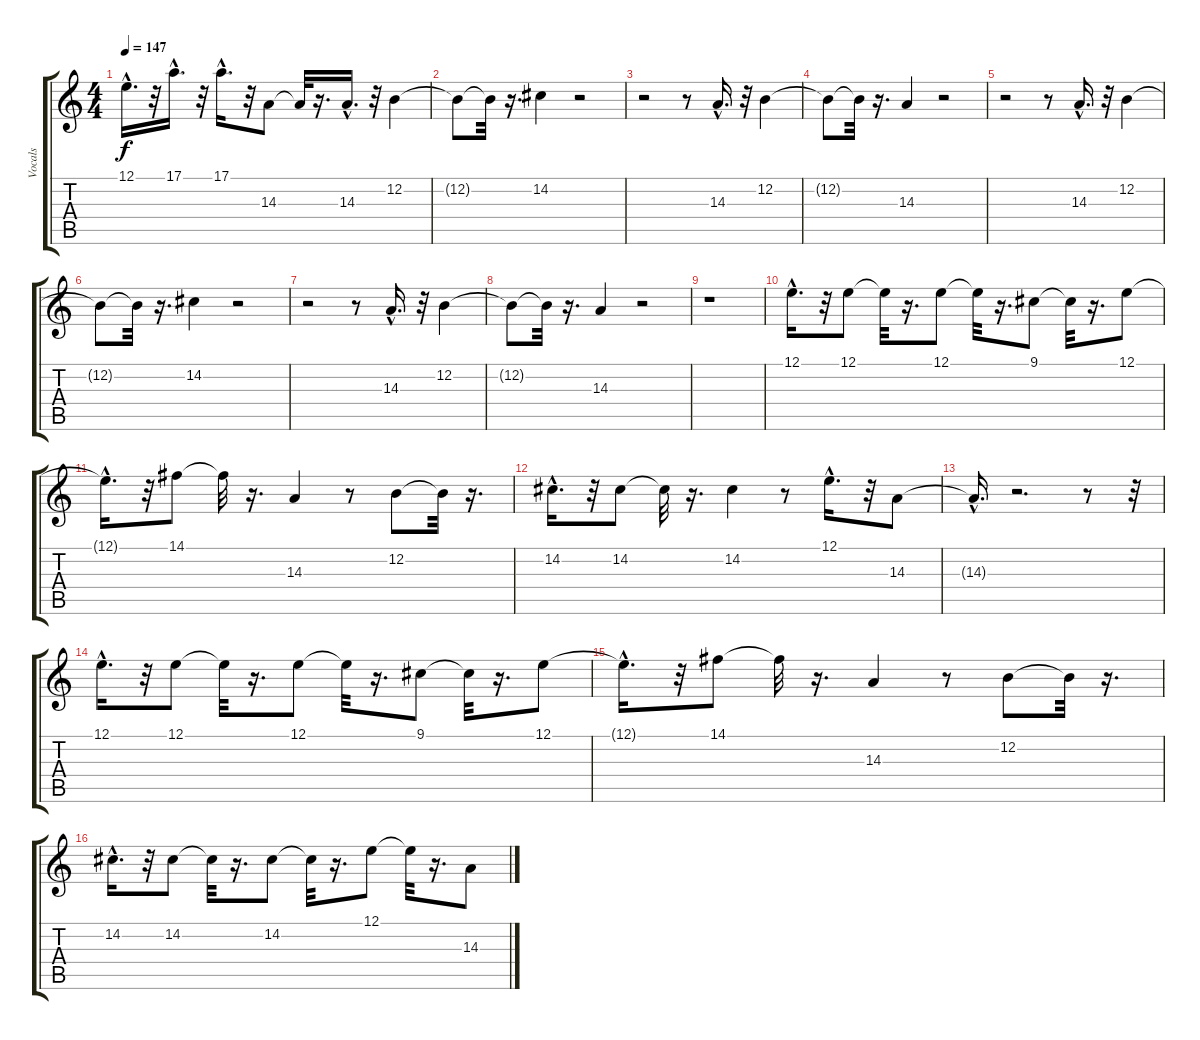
\track ("Vocals" "Vocals") {instrument lead6voice}
\staff {score tabs}
\tuning (E4 B3 G3 D3 A2 E2) {hide}
\ts (4 4)
\tempo 147
\clef g2
\ks c
12.1{hac t}.16{d dy f} r.32 17.1{hac}.16{d} r.32 17.1{hac}.16{d} r.32 14.3.8 14.3{t}.32 r.16{d} 14.3{hac}.16{d} r.32 12.2.4 |
12.2{t}.8 12.2{t}.32 r.16{d} 14.2.4 r.2 |
r.2 r.8 14.3{hac}.16{d} r.32 12.2.4 |
12.2{t}.8 12.2{t}.32 r.16{d} 14.3.4 r.2 |
r.2 r.8 14.3{hac}.16{d} r.32 12.2.4 |
12.2{t}.8 12.2{t}.32 r.16{d} 14.2.4 r.2 |
r.2 r.8 14.3{hac}.16{d} r.32 12.2.4 |
12.2{t}.8 12.2{t}.32 r.16{d} 14.3.4 r.2 |
r.1 |
12.1{hac}.16{d} r.32 12.1.8 12.1{t}.32 r.16{d} 12.1.8 12.1{t}.32 r.16{d} 9.1.8 9.1{t}.32 r.16{d} 12.1.8 |
12.1{hac t}.16{d} r.32 14.1.8 14.1{t}.32 r.16{d} 14.3.4 r.8 12.2.8 12.2{t}.32 r.16{d} |
14.2{hac}.16{d} r.32 14.2.8 14.2{t}.32 r.16{d} 14.2.4 r.8 12.1{hac}.16{d} r.32 14.3.8 |
14.3{hac t}.16{d} r.2{d} r.8 r.32 |
12.1{hac}.16{d} r.32 12.1.8 12.1{t}.32 r.16{d} 12.1.8 12.1{t}.32 r.16{d} 9.1.8 9.1{t}.32 r.16{d} 12.1.8 |
12.1{hac t}.16{d} r.32 14.1.8 14.1{t}.32 r.16{d} 14.3.4 r.8 12.2.8 12.2{t}.32 r.16{d} |
14.2{hac}.16{d} r.32 14.2.8 14.2{t}.32 r.16{d} 14.2.8 14.2{t}.32 r.16{d} 12.1.8 12.1{t}.32 r.16{d} 14.3.8
